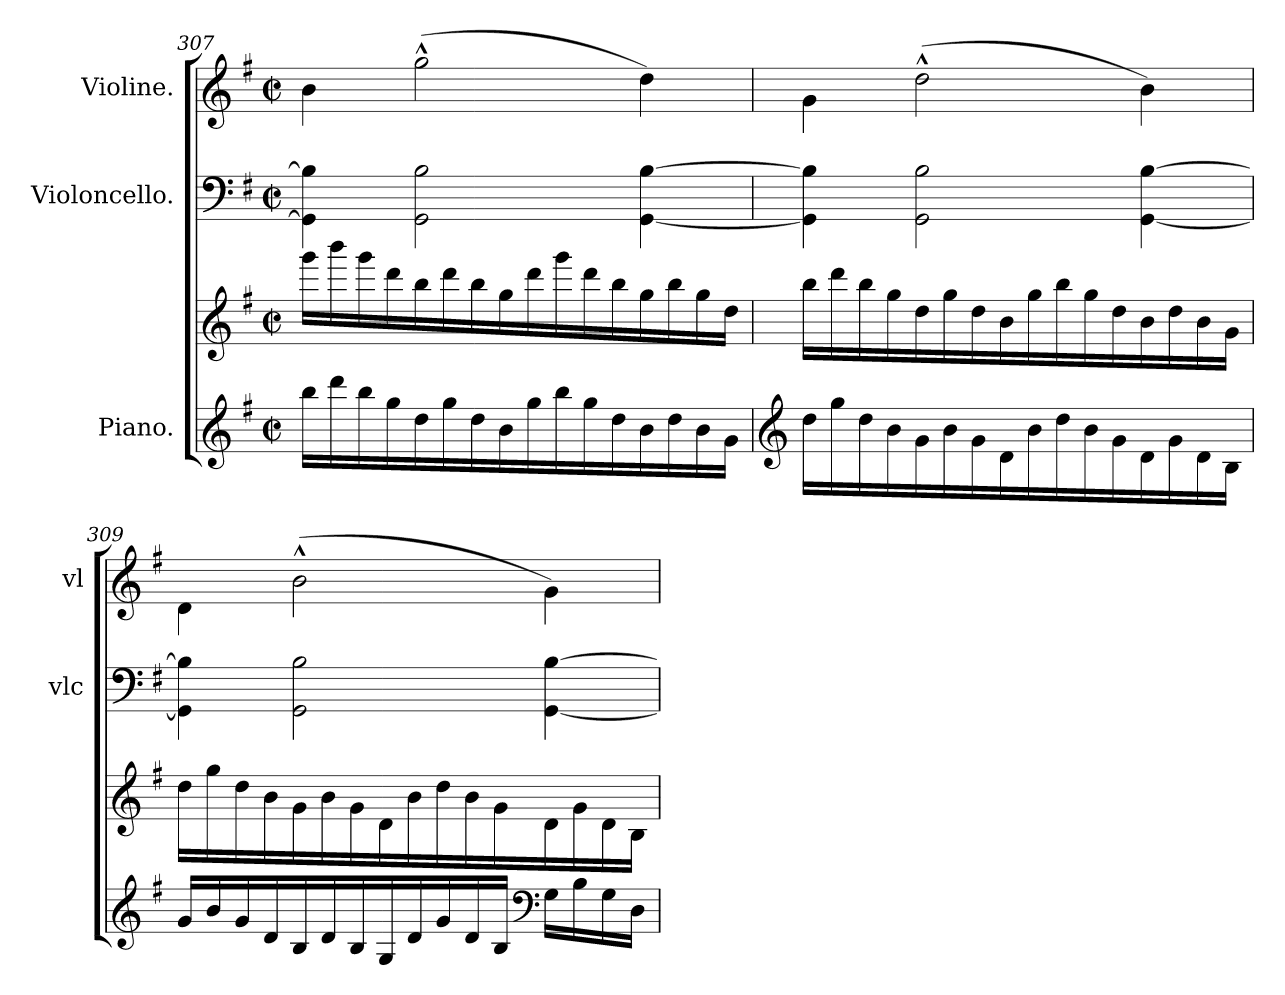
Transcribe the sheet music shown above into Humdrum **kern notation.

**kern	**kern	**kern	**kern
*part3	*part3	*part2	*part1
*staff4	*staff3	*staff2	*staff1
*I"Piano.	*	*I"Violoncello.	*I"Violine.
*	*	*I'vlc	*I'vl
*clefG2	*clefG2	*clefF4	*clefG2
*k[f#]	*k[f#]	*k[f#]	*k[f#]
*M2/2	*M2/2	*M2/2	*M2/2
*met(c|)	*met(c|)	*met(c|)	*met(c|)
=307	=307	=307	=307
16bb\LL	16ggg\LL	4GG]\ 4B]\	4b\
16ddd\	16bbb\	.	.
16bb\	16ggg\	.	.
16gg\	16ddd\	.	.
16dd\	16bb\	2GG\ 2B\	(2gg^^\
16gg\	16ddd\	.	.
16dd\	16bb\	.	.
16b\	16gg\	.	.
16gg\	16ddd\	.	.
16bb\	16ggg\	.	.
16gg\	16ddd\	.	.
16dd\	16bb\	.	.
16b\	16gg\	[4GG\ [4B\	4dd\)
16dd\	16bb\	.	.
16b\	16gg\	.	.
16g\JJ	16dd\JJ	.	.
=308	=308	=308	=308
*clefG2	*	*	*
16dd\LL	16bb\LL	4GG]\ 4B]\	4g\
16gg\	16ddd\	.	.
16dd\	16bb\	.	.
16b\	16gg\	.	.
16g\	16dd\	2GG\ 2B\	(2dd^^\
16b\	16gg\	.	.
16g\	16dd\	.	.
16d\	16b\	.	.
16b\	16gg\	.	.
16dd\	16bb\	.	.
16b\	16gg\	.	.
16g\	16dd\	.	.
16d\	16b\	[4GG\ [4B\	4b\)
16g\	16dd\	.	.
16d\	16b\	.	.
16B\JJ	16g\JJ	.	.
=309	=309	=309	=309
16g/LL	16dd\LL	4GG]\ 4B]\	4d\
16b/	16gg\	.	.
16g/	16dd\	.	.
16d/	16b\	.	.
16B/	16g\	2GG\ 2B\	(2b^^\
16d/	16b\	.	.
16B/	16g\	.	.
16G/	16d\	.	.
16d/	16b\	.	.
16g/	16dd\	.	.
16d/	16b\	.	.
16B/JJ	16g\	.	.
*clefF4	*	*	*
16G\LL	16d\	[4GG\ [4B\	4g\)
16B\	16g\	.	.
16G\	16d\	.	.
16D\JJ	16B\JJ	.	.
=	=	=	=
*-	*-	*-	*-
